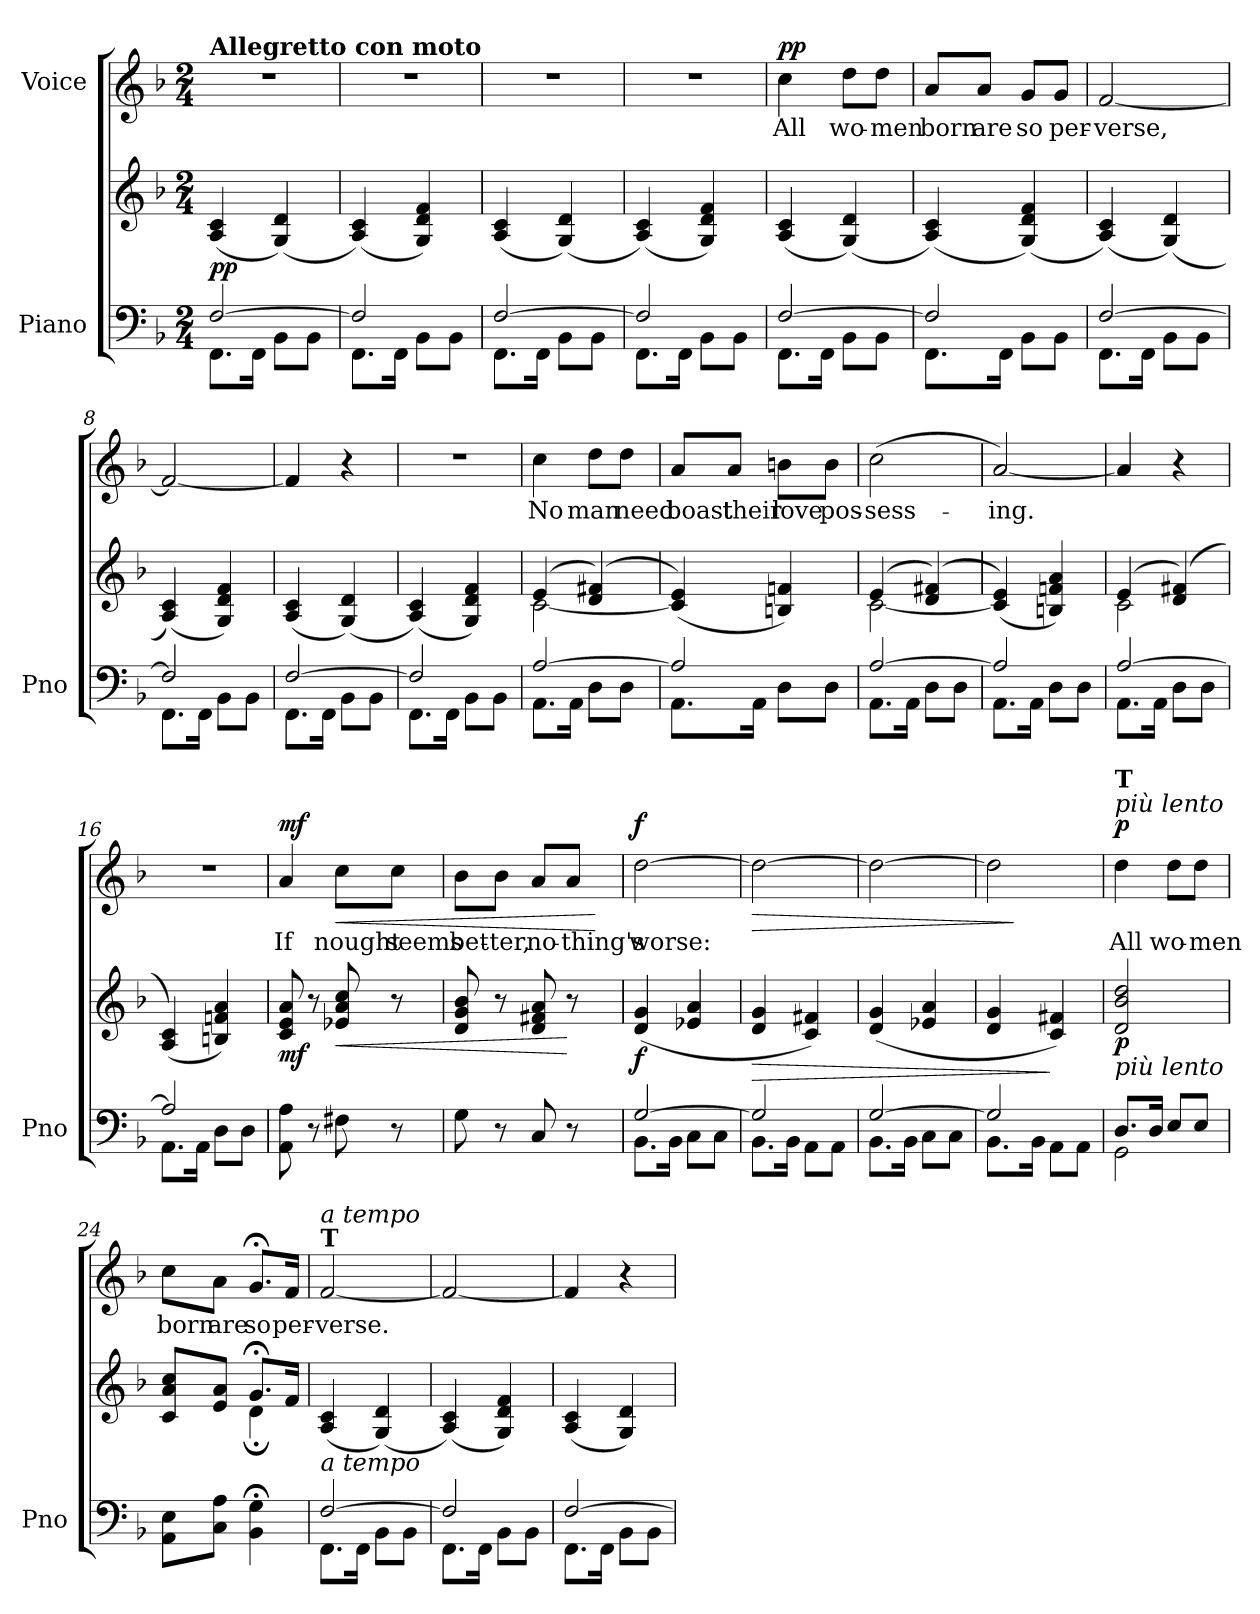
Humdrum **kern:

**kern	**kern	**dynam	**kern	**text	**dynam
*part2	*part2	*part2	*part1	*part1	*part1
*staff3	*staff2	*staff2/3	*staff1	*staff1	*staff1
*I"Piano	*	*	*I"Voice	*	*
*I'Pno	*	*	*	*	*
*clefF4	*clefG2	*	*clefG2	*	*
*k[b-]	*k[b-]	*	*k[b-]	*	*
*M2/4	*M2/4	*	*M2/4	*	*
=1	=1	=1	=1	=1	=1
*^	*	*	*	*	*
!	!	!	!	!LO:TX:a:B:t=Allegretto con moto	!	!
!	!	!	!LO:DY:b	!	!	!
[2F/	8.FF\L	(<4A/ 4c/	pp	2r	.	.
.	16FF\Jk	.	.	.	.	.
.	8BB-\L	(<4G/ 4d/)	.	.	.	.
.	8BB-\J	.	.	.	.	.
=2	=2	=2	=2	=2	=2	=2
2F/]	8.FF\L	(<4A/ 4c/)	.	2r	.	.
.	16FF\Jk	.	.	.	.	.
.	8BB-\L	4G/ 4d/ 4f/)	.	.	.	.
.	8BB-\J	.	.	.	.	.
=3	=3	=3	=3	=3	=3	=3
[2F/	8.FF\L	(<4A/ 4c/	.	2r	.	.
.	16FF\Jk	.	.	.	.	.
.	8BB-\L	(<4G/ 4d/)	.	.	.	.
.	8BB-\J	.	.	.	.	.
=4	=4	=4	=4	=4	=4	=4
2F/]	8.FF\L	(<4A/ 4c/)	.	2r	.	.
.	16FF\Jk	.	.	.	.	.
.	8BB-\L	4G/ 4d/ 4f/)	.	.	.	.
.	8BB-\J	.	.	.	.	.
=5	=5	=5	=5	=5	=5	=5
!	!	!	!	!	!LO:LY:b	!LO:DY:a
[2F/	8.FF\L	(<4A/ 4c/	.	4cc\	All	pp
.	16FF\Jk	.	.	.	.	.
!	!	!	!	!	!LO:LY:b	!
.	8BB-\L	(<4G/ 4d/)	.	8dd\L	wo-	.
!	!	!	!	!	!LO:LY:b	!
.	8BB-\J	.	.	8dd\J	-men	.
!!LO:LB:g=z
=6	=6	=6	=6	=6	=6	=6
!	!	!	!	!	!LO:LY:b	!
2F/]	8.FF\L	(<4A/ 4c/)	.	8a/L	born	.
!	!	!	!	!	!LO:LY:b	!
.	.	.	.	8a/J	are	.
.	16FF\Jk	.	.	.	.	.
!	!	!	!	!	!LO:LY:b	!
.	8BB-\L	(<4G/ 4d/ 4f/)	.	8g/L	so	.
!	!	!	!	!	!LO:LY:b	!
.	8BB-\J	.	.	8g/J	per-	.
=7	=7	=7	=7	=7	=7	=7
!	!	!	!	!	!LO:LY:b	!
[2F/	8.FF\L	(<4A/ 4c/)	.	[2f/	-verse,	.
.	16FF\Jk	.	.	.	.	.
.	8BB-\L	(<4G/ 4d/)	.	.	.	.
.	8BB-\J	.	.	.	.	.
=8	=8	=8	=8	=8	=8	=8
2F/]	8.FF\L	(<4A/ 4c/)	.	2f/_	.	.
.	16FF\Jk	.	.	.	.	.
.	8BB-\L	4G/ 4d/ 4f/)	.	.	.	.
.	8BB-\J	.	.	.	.	.
=9	=9	=9	=9	=9	=9	=9
[2F/	8.FF\L	(<4A/ 4c/	.	4f/]	.	.
.	16FF\Jk	.	.	.	.	.
.	8BB-\L	(<4G/ 4d/)	.	4r	.	.
.	8BB-\J	.	.	.	.	.
=10	=10	=10	=10	=10	=10	=10
2F/]	8.FF\L	(<4A/ 4c/)	.	2r	.	.
.	16FF\Jk	.	.	.	.	.
.	8BB-\L	4G/ 4d/ 4f/)	.	.	.	.
.	8BB-\J	.	.	.	.	.
!!LO:LB:g=z
=11	=11	=11	=11	=11	=11	=11
*	*	*^	*	*	*	*
!	!	!	!	!	!	!LO:LY:b	!
[2A/	8.AA\L	(>4e/	[2c\	.	4cc\	No	.
.	16AA\Jk	.	.	.	.	.	.
!	!	!	!	!	!	!LO:LY:b	!
.	8D\L	(>4d/ 4f#X/)	.	.	8dd\L	man	.
!	!	!	!	!	!	!LO:LY:b	!
.	8D\J	.	.	.	8dd\J	need	.
*	*	*v	*v	*	*	*	*
=12	=12	=12	=12	=12	=12	=12
!	!	!	!	!	!LO:LY:b	!
2A/]	8.AA\L	(>4c/] 4e/)	.	8a/L	boast	.
!	!	!	!	!	!LO:LY:b	!
.	.	.	.	8a/J	their	.
.	16AA\Jk	.	.	.	.	.
!	!	!	!	!	!LO:LY:b	!
.	8D\L	4Bn/ 4fn/)	.	8bn\L	love	.
!	!	!	!	!	!LO:LY:b	!
.	8D\J	.	.	8b\J	pos-	.
=13	=13	=13	=13	=13	=13	=13
*	*	*^	*	*	*	*
!	!	!	!	!	!	!LO:LY:b	!
[2A/	8.AA\L	(>4e/	[2c\	.	(>2cc\	-sess-	.
.	16AA\Jk	.	.	.	.	.	.
.	8D\L	(>4d/ 4f#X/)	.	.	.	.	.
.	8D\J	.	.	.	.	.	.
*	*	*v	*v	*	*	*	*
=14	=14	=14	=14	=14	=14	=14
!	!	!	!	!	!LO:LY:b	!
2A/]	8.AA\L	(>4c/] 4e/)	.	[2a/)	-ing.	.
.	16AA\Jk	.	.	.	.	.
.	8D\L	4Bn/ 4fn/ 4a/)	.	.	.	.
.	8D\J	.	.	.	.	.
=15	=15	=15	=15	=15	=15	=15
*	*	*^	*	*	*	*
[2A/	8.AA\L	(>4e/	2c\	.	4a/]	.	.
.	16AA\Jk	.	.	.	.	.	.
.	8D\L	(>4d/ 4f#X/)	.	.	4r	.	.
.	8D\J	.	.	.	.	.	.
*	*	*v	*v	*	*	*	*
!!LO:PB:g=z
=16	=16	=16	=16	=16	=16	=16
2A/]	8.AA\L	(<4A/ 4c/)	.	2r	.	.
.	16AA\Jk	.	.	.	.	.
.	8D\L	4Bn/ 4fn/ 4a/)	.	.	.	.
.	8D\J	.	.	.	.	.
=17	=17	=17	=17	=17	=17	=17
!	!	!	!LO:DY:b	!	!LO:LY:b	!LO:DY:a
*v	*v	*	*	*	*	*
8AA\ 8A\	8c/ 8e/ 8a/	mf	4a/	If	mf
8r	8r	.	.	.	.
!	!	!LO:HP:b	!	!LO:LY:b	!LO:HP:b
8F#X\	8e-X/ 8a/ 8cc/	<	8cc\L	nought	<
!	!	!	!	!LO:LY:b	!
8r	8r	.	8cc\J	seems	.
=18	=18	=18	=18	=18	=18
!	!	!	!	!LO:LY:b	!
8G\	8d/ 8g/ 8b-/	.	8b-\L	bet-	.
!	!	!	!	!LO:LY:b	!
8r	8r	.	8b-\J	-ter,	.
!	!	!	!	!LO:LY:b	!
8C/	8d/ 8f#X/ 8a/	.	8a/L	no-	.
!	!	!	!	!LO:LY:b	!
8r	8r	[	8a/J	-thing's	.
.	.	.	.	.	[
=19	=19	=19	=19	=19	=19
*^	*	*	*	*	*
!	!	!	!LO:DY:b	!	!LO:LY:b	!LO:DY:a
[2G/	8.BB-\L	(<4d/ 4g/	f	[2dd\	worse:	f
.	16BB-\Jk	.	.	.	.	.
.	8C\L	4e-X/ 4a/	.	.	.	.
.	8C\J	.	.	.	.	.
=20	=20	=20	=20	=20	=20	=20
!	!	!	!LO:HP:b	!	!	!LO:HP:b
2G/]	8.BB-\L	4d/ 4g/	>	2dd\_	.	>
.	16BB-\Jk	.	.	.	.	.
.	8AA\L	4c/ 4f#X/)	.	.	.	.
.	8AA\J	.	.	.	.	.
!!LO:LB:g=z
=21	=21	=21	=21	=21	=21	=21
[2G/	8.BB-\L	(>4d/ 4g/	.	2dd\_	.	.
.	16BB-\Jk	.	.	.	.	.
.	8C\L	4e-X/ 4a/	.	.	.	.
.	8C\J	.	.	.	.	.
=22	=22	=22	=22	=22	=22	=22
*	*	*	*	*^	*	*
2G/]	8.BB-\L	4d/ 4g/	.	2dd\]	8reyy	.	.
.	.	.	.	.	4.reyy	.	]
.	16BB-\Jk	.	.	.	.	.	.
.	8AA\L	4c/ 4f#X/)	]	.	.	.	.
.	8AA\J	.	.	.	.	.	.
*	*	*	*	*v	*v	*	*
=23	=23	=23	=23	=23	=23	=23
!	!	!	!	!LO:TX:a:i:t=più lento	!	!
!	!	!	!	!LO:TX:a:B:t=T	!	!
!	!	!LO:TX:b:i:t=più lento	!	!	!	!
!	!	!	!LO:DY:b	!	!LO:LY:b	!LO:DY:a
8.D/L	2GG\	2d/ 2b-/ 2dd/	p	4dd\	All	p
16D/Jk	.	.	.	.	.	.
!	!	!	!	!	!LO:LY:b	!
8E/L	.	.	.	8dd\L	wo-	.
!	!	!	!	!	!LO:LY:b	!
8E/J	.	.	.	8dd\J	-men	.
*v	*v	*	*	*	*	*
=24	=24	=24	=24	=24	=24
*	*^	*	*	*	*
!	!	!	!	!	!LO:LY:b	!
8AA\ 8E\L	8c/ 8a/ 8cc/L	4rffyy	.	8cc\L	born	.
!	!	!	!	!	!LO:LY:b	!
8C\ 8A\J	8e/ 8a/J	.	.	8a\J	are	.
!	!	!	!	!	!LO:LY:b	!
4BB-\;< 4G\;<	8.g;</L	4d;\	.	8.g;</L	so	.
!	!	!	!	!	!LO:LY:b	!
.	16f/Jk	.	.	16f/Jk	per-	.
*	*v	*v	*	*	*	*
=25	=25	=25	=25	=25	=25
*^	*	*	*	*	*
!	!	!	!	!LO:TX:a:B:t=T	!	!
!	!	!	!	!LO:TX:a:i:t=a tempo	!	!
!	!	!LO:TX:b:i:t=a tempo	!	!	!	!
!	!	!	!	!	!LO:LY:b	!
[2F/	8.FF\L	(<4A/ 4c/	.	[2f/	-verse.	.
.	16FF\Jk	.	.	.	.	.
.	8BB-\L	(<4G/ 4d/)	.	.	.	.
.	8BB-\J	.	.	.	.	.
!!LO:LB:g=z
=26	=26	=26	=26	=26	=26	=26
2F/]	8.FF\L	(<4A/ 4c/)	.	2f/_	.	.
.	16FF\Jk	.	.	.	.	.
.	8BB-\L	4G/ 4d/ 4f/)	.	.	.	.
.	8BB-\J	.	.	.	.	.
=27	=27	=27	=27	=27	=27	=27
[2F/	8.FF\L	(<4A/ 4c/	.	4f/]	.	.
.	16FF\Jk	.	.	.	.	.
.	8BB-\L	4G/ 4d/)	.	4r	.	.
.	8BB-\J	.	.	.	.	.
*v	*v	*	*	*	*	*
=	=	=	=	=	=
*-	*-	*-	*-	*-	*-
